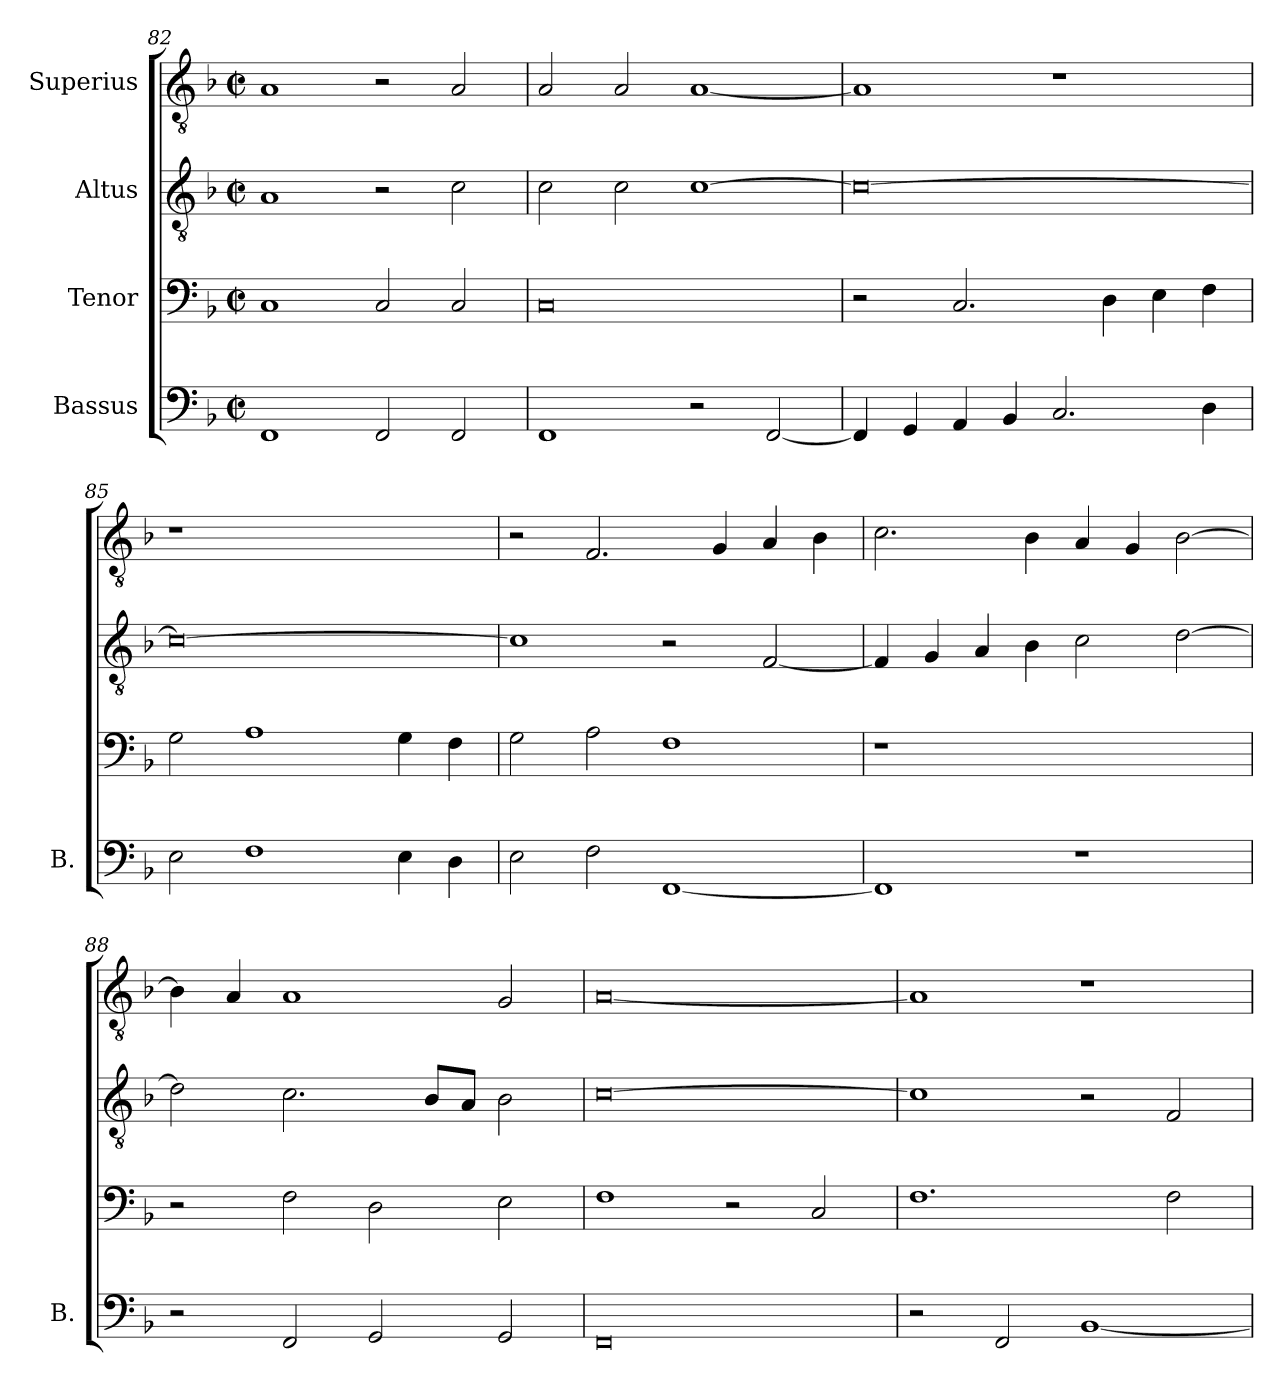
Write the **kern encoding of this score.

**kern	**kern	**kern	**kern
*part4	*part3	*part2	*part1
*staff4	*staff3	*staff2	*staff1
*I"Bassus	*I"Tenor	*I"Altus	*I"Superius
*I'B.	*	*	*
*clefF4	*clefF4	*clefGv2	*clefGv2
*	*	*ITrd7c12	*ITrd7c12
*k[b-]	*k[b-]	*k[b-]	*k[b-]
*F:	*F:	*F:	*F:
*M2/2	*M2/2	*M2/2	*M2/2
*met(c|)	*met(c|)	*met(c|)	*met(c|)
=82	=82	=82	=82
1FFi	1Ci	1AAi	1AAi
2FFi/	2Ci/	2r	2r
2FFi/	2Ci/	2Ci\	2AAi/
=83	=83	=83	=83
1FFi	0Ci	2Ci\	2AAi/
.	.	2Ci\	2AAi/
2r	.	[>1Ci	[<1AAi
[<2FFi/	.	.	.
=84	=84	=84	=84
4FFi/]	2r	0Ci_>	1AAi]
4GGi/	.	.	.
4AAi/	2.Ci/	.	.
4BB-i/	.	.	.
2.Ci/	.	.	1r
.	4Di\	.	.
.	4Ei\	.	.
4Di\	4Fi\	.	.
=85	=85	=85	=85
!	!	!	!LO:N:vis=1
2Ei\	2Gi\	0Ci_>	1r
1Fi	1Ai	.	.
.	.	.	1ryy
4Ei\	4Gi\	.	.
4Di\	4Fi\	.	.
!!LO:LB:g=z
=86	=86	=86	=86
2Ei\	2Gi\	1Ci]	2r
2Fi\	2Ai\	.	2.FFi/
[<1FFi	1Fi	2r	.
.	.	.	4GGi/
.	.	[<2FFi/	4AAi/
.	.	.	4BB-i\
=87	=87	=87	=87
!	!LO:N:vis=1	!	!
1FFi]	1r	4FFi/]	2.Ci\
.	.	4GGi/	.
.	.	4AAi/	.
.	.	4BB-i\	4BB-i\
1r	1ryy	2Ci\	4AAi/
.	.	.	4GGi/
.	.	[>2Di\	[>2BB-i\
=88	=88	=88	=88
2r	2r	2Di\]	4BB-i\]
.	.	.	4AAi/
2FFi/	2Fi\	2.Ci\	1AAi
2GGi/	2Di\	.	.
.	.	8BB-i/L	.
.	.	8AAi/J	.
2GGi/	2Ei\	2BB-i\	2GGi/
=89	=89	=89	=89
0FFi	1Fi	[>0Ci	[<0AAi
.	2r	.	.
.	2Ci/	.	.
=90	=90	=90	=90
2r	1.Fi	1Ci]	1AAi]
2FFi/	.	.	.
[<1BB-i	.	2r	1r
.	2Fi\	2FFi/	.
=	=	=	=
*-	*-	*-	*-
